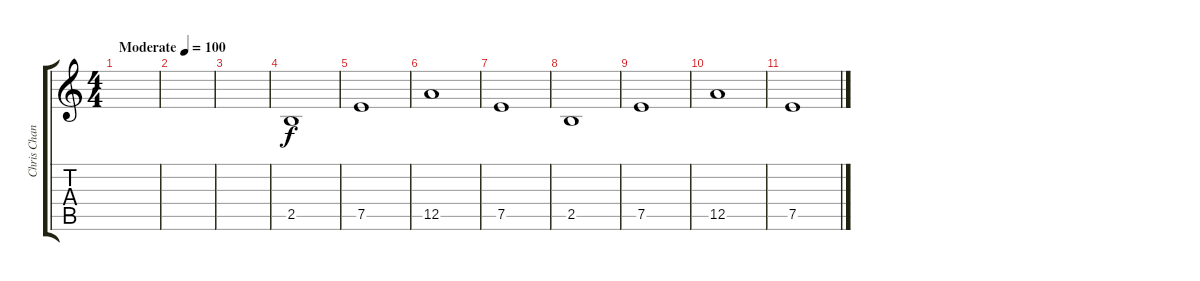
\track ("Chris Chaney" "Chris Chan") {instrument acousticguitarsteel}
\staff {score tabs}
\tuning (E4 B3 G3 D3 A2 E2) {hide}
\ts (4 4)
\tempo (100 "Moderate")
\clef g2
\ks c
|
|
|
2.5.1 |
7.5.1 |
12.5.1 |
7.5.1 |
2.5.1 |
7.5.1 |
12.5.1 |
7.5.1
